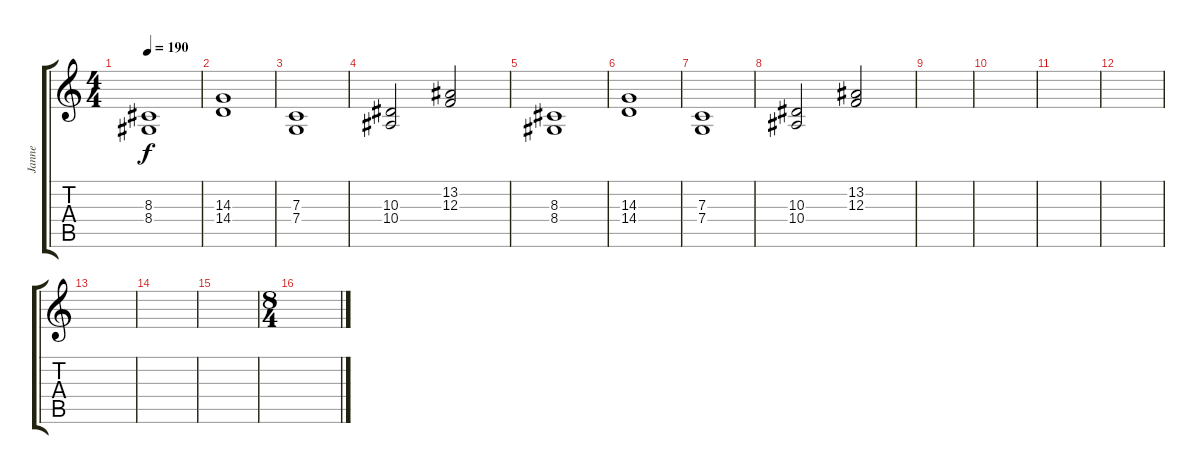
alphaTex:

\track ("Janne" "Janne") {instrument stringensemble1}
\staff {score tabs}
\tuning (D4 A3 F3 C3 G2 C2) {hide}
\ts (4 4)
\tempo 190
\clef g2
\ks c
(8.3 8.4).1{dy f} |
(14.3 14.4).1 |
(7.3 7.4).1 |
(10.3 10.4).2 (13.2 12.3).2 |
(8.3 8.4).1 |
(14.3 14.4).1 |
(7.3 7.4).1 |
(10.3 10.4).2 (13.2 12.3).2 |
|
|
|
|
|
|
|
\ts (8 4)
